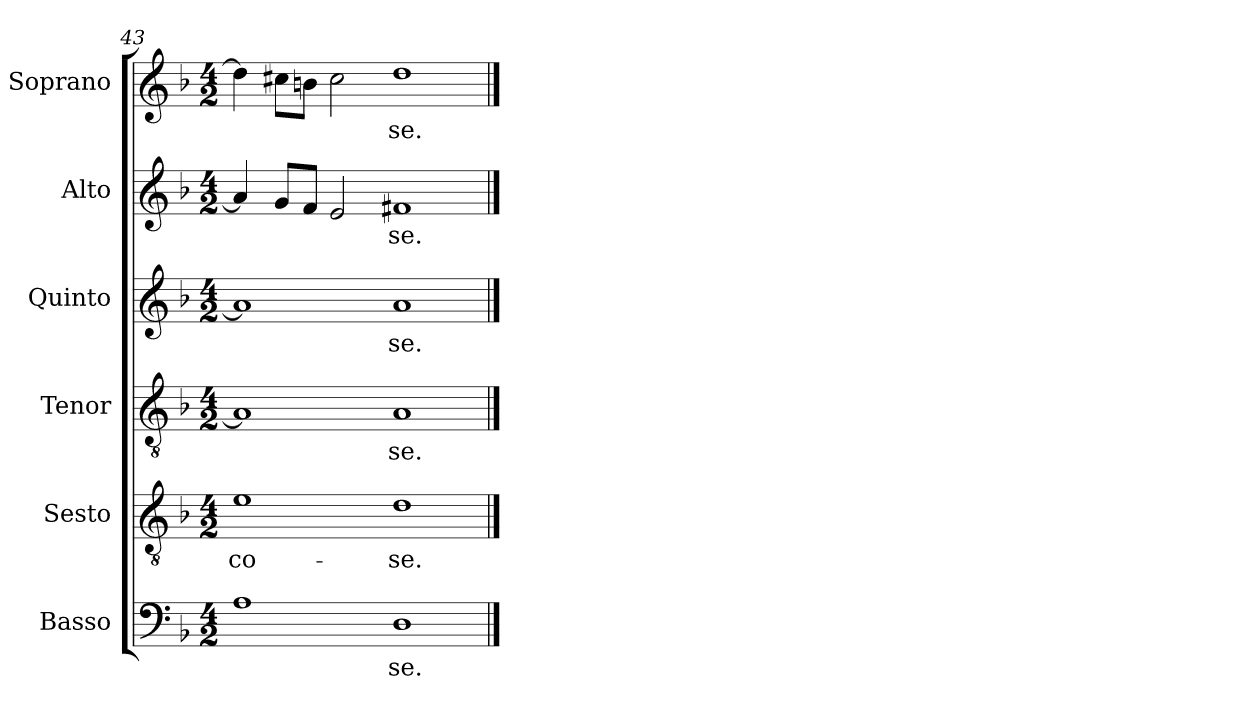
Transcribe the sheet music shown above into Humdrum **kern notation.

**kern	**text	**kern	**text	**kern	**text	**kern	**text	**kern	**text	**kern	**text
*part6	*part6	*part5	*part5	*part4	*part4	*part3	*part3	*part2	*part2	*part1	*part1
*staff6	*staff6	*staff5	*staff5	*staff4	*staff4	*staff3	*staff3	*staff2	*staff2	*staff1	*staff1
*I"Basso	*	*I"Sesto	*	*I"Tenor	*	*I"Quinto	*	*I"Alto	*	*I"Soprano	*
*	*	*I'T.	*	*I'T.	*	*	*	*I'A.	*	*I'Sop.	*
*clefF4	*	*clefGv2	*	*clefGv2	*	*clefG2	*	*clefG2	*	*clefG2	*
*	*	*ITrd7c12	*	*ITrd7c12	*	*	*	*	*	*	*
*k[b-]	*	*k[b-]	*	*k[b-]	*	*k[b-]	*	*k[b-]	*	*k[b-]	*
*F:	*	*F:	*	*F:	*	*F:	*	*F:	*	*F:	*
*M4/2	*	*M4/2	*	*M4/2	*	*M4/2	*	*M4/2	*	*M4/2	*
=43	=43	=43	=43	=43	=43	=43	=43	=43	=43	=43	=43
!	!	!	!LO:LY:b:color=#000000	!	!	!	!	!	!	!	!
1Ai	.	1Ei	-co-	1AAi]	.	1ai]	.	4ai/]	.	4ddi\]	.
.	.	.	.	.	.	.	.	8gi/L	.	8cc#Xi\L	.
.	.	.	.	.	.	.	.	8fi/J	.	8bni\J	.
.	.	.	.	.	.	.	.	2ei/	.	2cc#i\	.
!	!LO:LY:b:color=#000000	!	!	!	!	!	!	!	!	!	!
!	!	!	!LO:LY:b:color=#000000	!	!	!	!	!	!	!	!
!	!	!	!	!	!LO:LY:b:color=#000000	!	!	!	!	!	!
!	!	!	!	!	!	!	!LO:LY:b:color=#000000	!	!	!	!
!	!	!	!	!	!	!	!	!	!LO:LY:b:color=#000000	!	!
!	!	!	!	!	!	!	!	!	!	!	!LO:LY:b:color=#000000
1Di	-se.	1Di	-se.	1AAi	-se.	1ai	-se.	1f#Xi	-se.	1ddi	-se.
==	==	==	==	==	==	==	==	==	==	==	==
*-	*-	*-	*-	*-	*-	*-	*-	*-	*-	*-	*-
